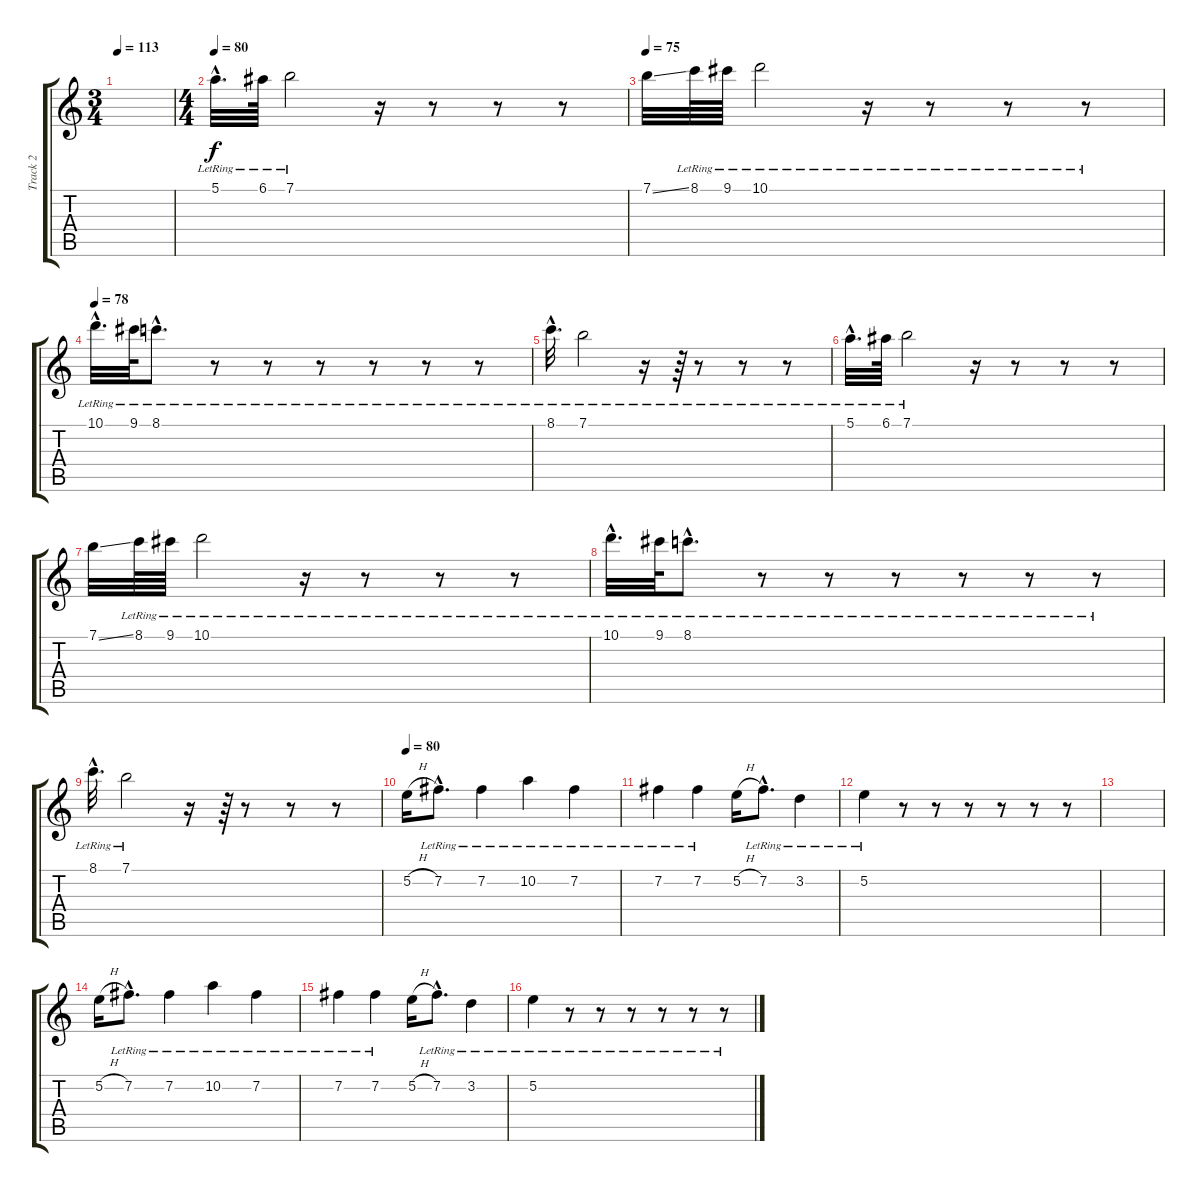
\track ("Track 2" "Track 2") {instrument acousticguitarsteel}
\staff {score tabs}
\tuning (E4 B3 G3 D3 A2 E2) {hide}
\ts (3 4)
\tempo 113
\clef g2
\ks c
|
\ts (4 4)
\tempo 80
5.1{hac lr}.32{d} 6.1{lr}.64 7.1{lr}.2 r.16 r.8 r.8 r.8 |
\tempo 75
7.1{ss}.32 8.1{lr}.64 9.1{lr}.64 10.1{lr}.2 r.16 r.8 r.8 r.8 |
\tempo 78
10.1{hac lr}.32{d} 9.1{lr}.64 8.1{hac lr}.8{d} r.8 r.8 r.8 r.8 r.8 r.8 |
8.1{hac lr}.32{d} 7.1{lr}.2 r.16 r.64 r.8 r.8 r.8 |
5.1{hac lr}.32{d} 6.1{lr}.64 7.1{lr}.2 r.16 r.8 r.8 r.8 |
7.1{ss}.32 8.1{lr}.64 9.1{lr}.64 10.1{lr}.2 r.16 r.8 r.8 r.8 |
10.1{hac lr}.32{d} 9.1{lr}.64 8.1{hac lr}.8{d} r.8 r.8 r.8 r.8 r.8 r.8 |
8.1{hac lr}.32{d} 7.1{lr}.2 r.16 r.64 r.8 r.8 r.8 |
\tempo 80
5.2{h}.16 7.2{hac lr}.8{d} 7.2{lr}.4 10.2{lr}.4 7.2{lr}.4 |
7.2{lr}.4 7.2{lr}.4 5.2{h}.16 7.2{hac lr}.8{d} 3.2{lr}.4 |
5.2{lr}.4 r.8 r.8 r.8 r.8 r.8 r.8 |
|
5.2{h}.16 7.2{hac lr}.8{d} 7.2{lr}.4 10.2{lr}.4 7.2{lr}.4 |
7.2{lr}.4 7.2{lr}.4 5.2{h}.16 7.2{hac lr}.8{d} 3.2{lr}.4 |
5.2{lr}.4 r.8 r.8 r.8 r.8 r.8 r.8
